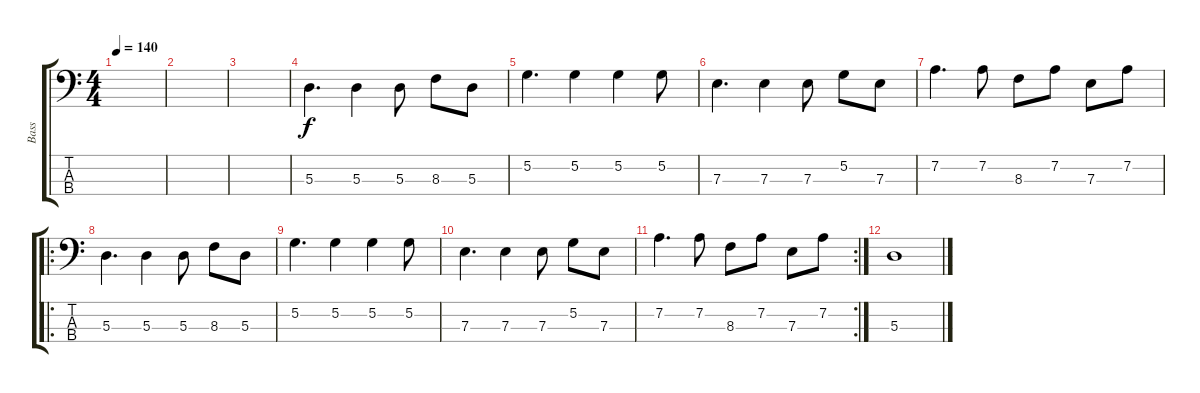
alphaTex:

\track ("Bass" "Bass") {instrument electricbassfinger}
\staff {score tabs}
\tuning (G2 D2 A1 E1) {hide}
\ts (4 4)
\tempo 140
\clef f4
\ks c
|
|
|
5.3.4{d} 5.3.4 5.3.8 8.3.8 5.3.8 |
5.2.4{d} 5.2.4 5.2.4 5.2.8 |
7.3.4{d} 7.3.4 7.3.8 5.2.8 7.3.8 |
7.2.4{d} 7.2.8 8.3.8 7.2.8 7.3.8 7.2.8 |
\ro
5.3.4{d} 5.3.4 5.3.8 8.3.8 5.3.8 |
5.2.4{d} 5.2.4 5.2.4 5.2.8 |
7.3.4{d} 7.3.4 7.3.8 5.2.8 7.3.8 |
\rc 2
7.2.4{d} 7.2.8 8.3.8 7.2.8 7.3.8 7.2.8 |
5.3.1
